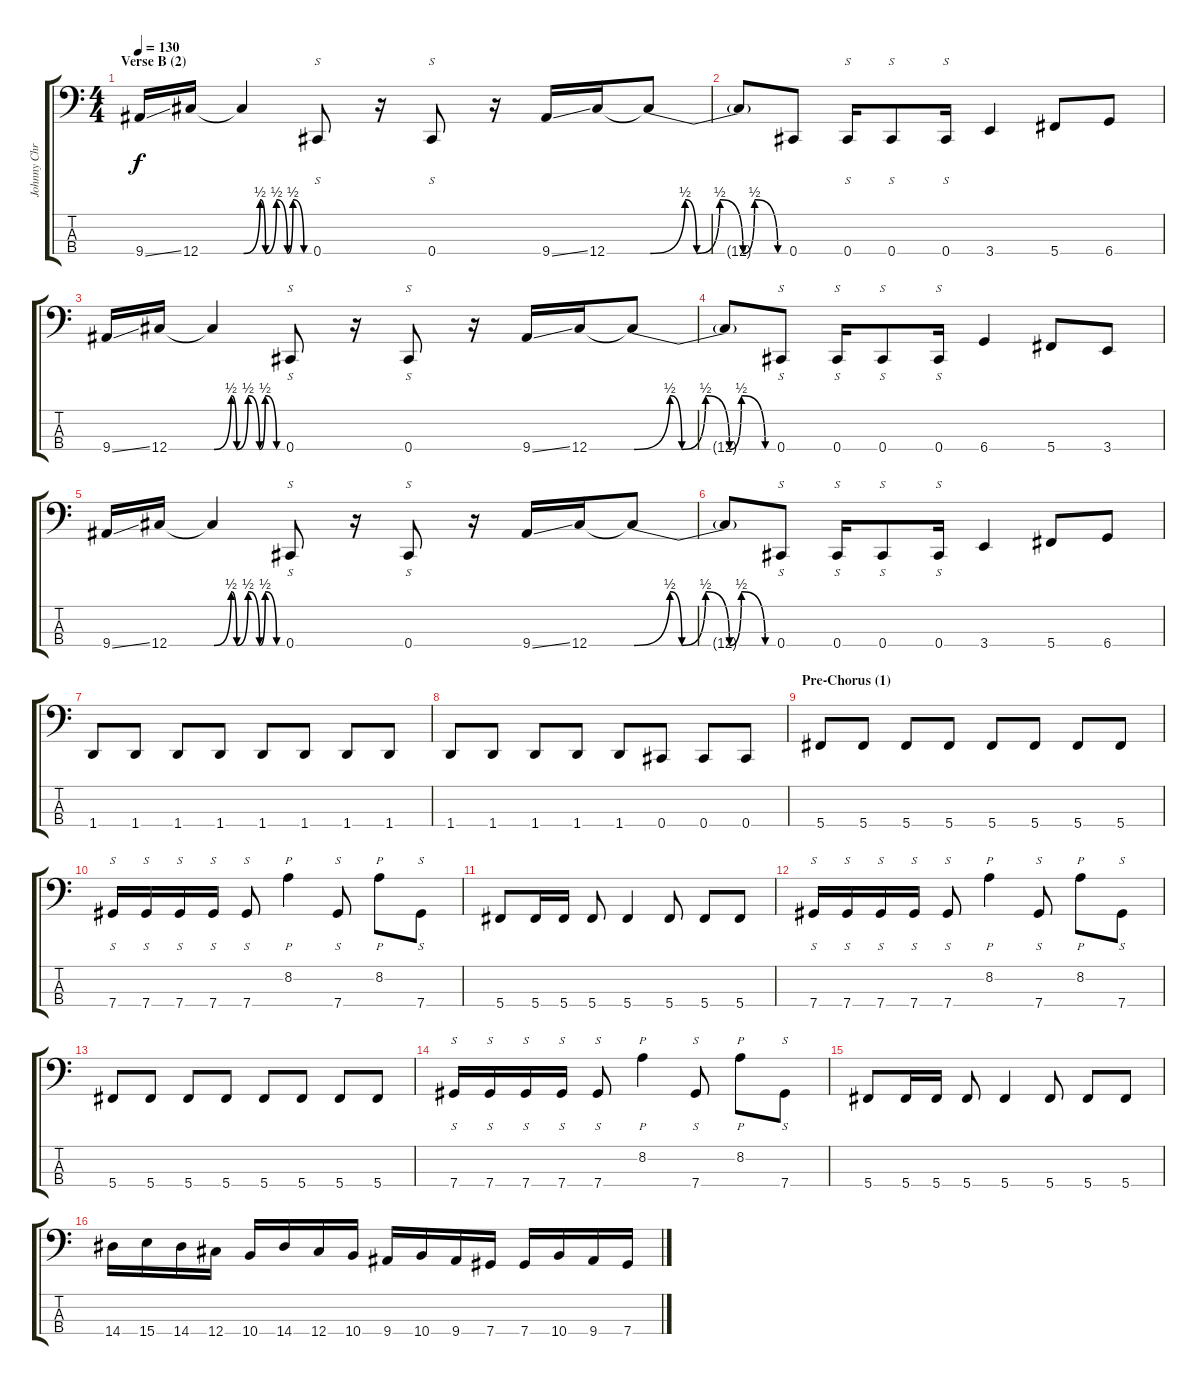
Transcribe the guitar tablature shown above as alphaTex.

\track ("Johnny Christ (Bass)" "Johnny Chr") {instrument electricbassfinger}
\staff {score tabs}
\tuning (Gb2 Db2 Ab1 Db1) {hide}
\ts (4 4)
\section ("" "Verse B (2)")
\tempo 130
\clef f4
\ks c
9.4{ss}.16{dy f} 12.4.16 12.4{be (custom 0 0 15 2 20 0 30 2 40 0 45 2 55 0 60 0) t}.4 0.4.8{s} r.16 0.4.8{s} r.16 9.4{ss}.16 12.4.16 12.4{be (custom 0 0 15 2 20 0 30 2 40 0 45 2 55 0 60 0) t}.8 |
12.4{t}.8 0.4.8 0.4.16{s} 0.4.8{s} 0.4.16{s} 3.4.4 5.4.8 6.4.8 |
9.4{ss}.16 12.4.16 12.4{be (custom 0 0 15 2 20 0 30 2 40 0 45 2 55 0 60 0) t}.4 0.4.8{s} r.16 0.4.8{s} r.16 9.4{ss}.16 12.4.16 12.4{be (custom 0 0 15 2 20 0 30 2 40 0 45 2 55 0 60 0) t}.8 |
12.4{t}.8 0.4.8{s} 0.4.16{s} 0.4.8{s} 0.4.16{s} 6.4.4 5.4.8 3.4.8 |
9.4{ss}.16 12.4.16 12.4{be (custom 0 0 15 2 20 0 30 2 40 0 45 2 55 0 60 0) t}.4 0.4.8{s} r.16 0.4.8{s} r.16 9.4{ss}.16 12.4.16 12.4{be (custom 0 0 15 2 20 0 30 2 40 0 45 2 55 0 60 0) t}.8 |
12.4{t}.8 0.4.8{s} 0.4.16{s} 0.4.8{s} 0.4.16{s} 3.4.4 5.4.8 6.4.8 |
1.4.8 1.4.8 1.4.8 1.4.8 1.4.8 1.4.8 1.4.8 1.4.8 |
1.4.8 1.4.8 1.4.8 1.4.8 1.4.8 0.4.8 0.4.8 0.4.8 |
\section ("" "Pre-Chorus (1)")
5.4.8 5.4.8 5.4.8 5.4.8 5.4.8 5.4.8 5.4.8 5.4.8 |
7.4.16{s} 7.4.16{s} 7.4.16{s} 7.4.16{s} 7.4.8{s} 8.2.4{p} 7.4.8{s} 8.2.8{p} 7.4.8{s} |
5.4.8 5.4.16 5.4.16 5.4.8 5.4.4 5.4.8 5.4.8 5.4.8 |
7.4.16{s} 7.4.16{s} 7.4.16{s} 7.4.16{s} 7.4.8{s} 8.2.4{p} 7.4.8{s} 8.2.8{p} 7.4.8{s} |
5.4.8 5.4.8 5.4.8 5.4.8 5.4.8 5.4.8 5.4.8 5.4.8 |
7.4.16{s} 7.4.16{s} 7.4.16{s} 7.4.16{s} 7.4.8{s} 8.2.4{p} 7.4.8{s} 8.2.8{p} 7.4.8{s} |
5.4.8 5.4.16 5.4.16 5.4.8 5.4.4 5.4.8 5.4.8 5.4.8 |
14.4.16 15.4.16 14.4.16 12.4.16 10.4.16 14.4.16 12.4.16 10.4.16 9.4.16 10.4.16 9.4.16 7.4.16 7.4.16 10.4.16 9.4.16 7.4.16
